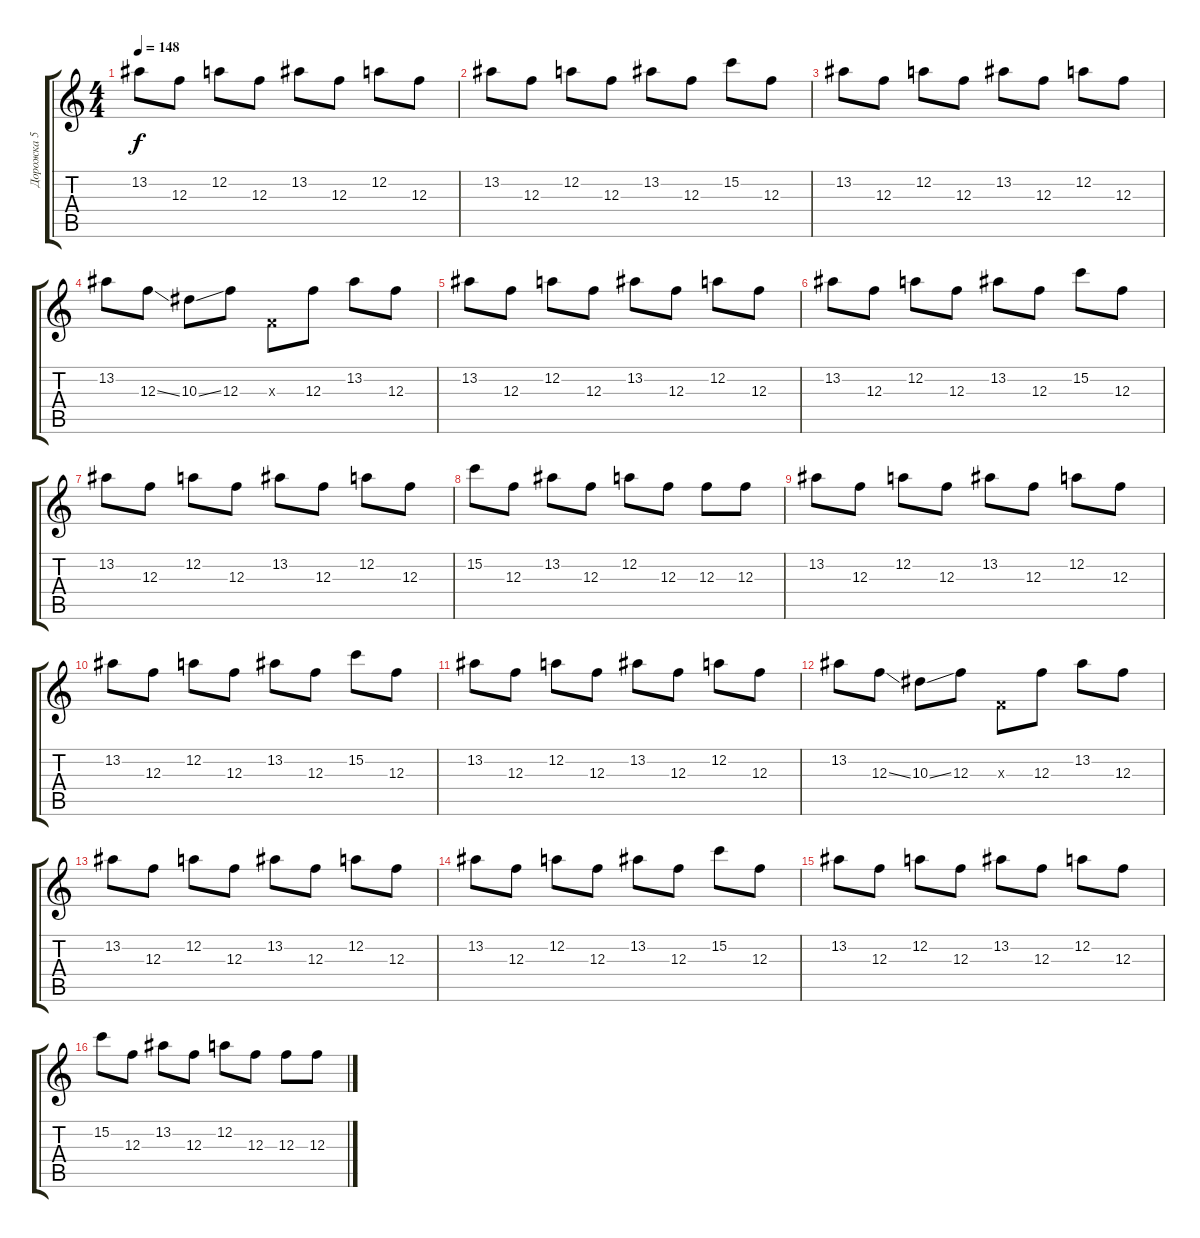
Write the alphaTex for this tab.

\track ("Дорожка 5" "Дорожка 5") {instrument distortionguitar}
\staff {score tabs}
\tuning (D4 A3 F3 C3 G2 C2) {hide}
\ts (4 4)
\tempo 148
\clef g2
\ks c
13.2.8{dy f} 12.3.8 12.2.8 12.3.8 13.2.8 12.3.8 12.2.8 12.3.8 |
13.2.8 12.3.8 12.2.8 12.3.8 13.2.8 12.3.8 15.2.8 12.3.8 |
13.2.8 12.3.8 12.2.8 12.3.8 13.2.8 12.3.8 12.2.8 12.3.8 |
13.2.8 12.3{ss}.8 10.3{ss}.8 12.3.8 0.3{x}.8 12.3.8 13.2.8 12.3.8 |
13.2.8 12.3.8 12.2.8 12.3.8 13.2.8 12.3.8 12.2.8 12.3.8 |
13.2.8 12.3.8 12.2.8 12.3.8 13.2.8 12.3.8 15.2.8 12.3.8 |
13.2.8 12.3.8 12.2.8 12.3.8 13.2.8 12.3.8 12.2.8 12.3.8 |
15.2.8 12.3.8 13.2.8 12.3.8 12.2.8 12.3.8 12.3.8 12.3.8 |
13.2.8 12.3.8 12.2.8 12.3.8 13.2.8 12.3.8 12.2.8 12.3.8 |
13.2.8 12.3.8 12.2.8 12.3.8 13.2.8 12.3.8 15.2.8 12.3.8 |
13.2.8 12.3.8 12.2.8 12.3.8 13.2.8 12.3.8 12.2.8 12.3.8 |
13.2.8 12.3{ss}.8 10.3{ss}.8 12.3.8 0.3{x}.8 12.3.8 13.2.8 12.3.8 |
13.2.8 12.3.8 12.2.8 12.3.8 13.2.8 12.3.8 12.2.8 12.3.8 |
13.2.8 12.3.8 12.2.8 12.3.8 13.2.8 12.3.8 15.2.8 12.3.8 |
13.2.8 12.3.8 12.2.8 12.3.8 13.2.8 12.3.8 12.2.8 12.3.8 |
15.2.8 12.3.8 13.2.8 12.3.8 12.2.8 12.3.8 12.3.8 12.3.8
